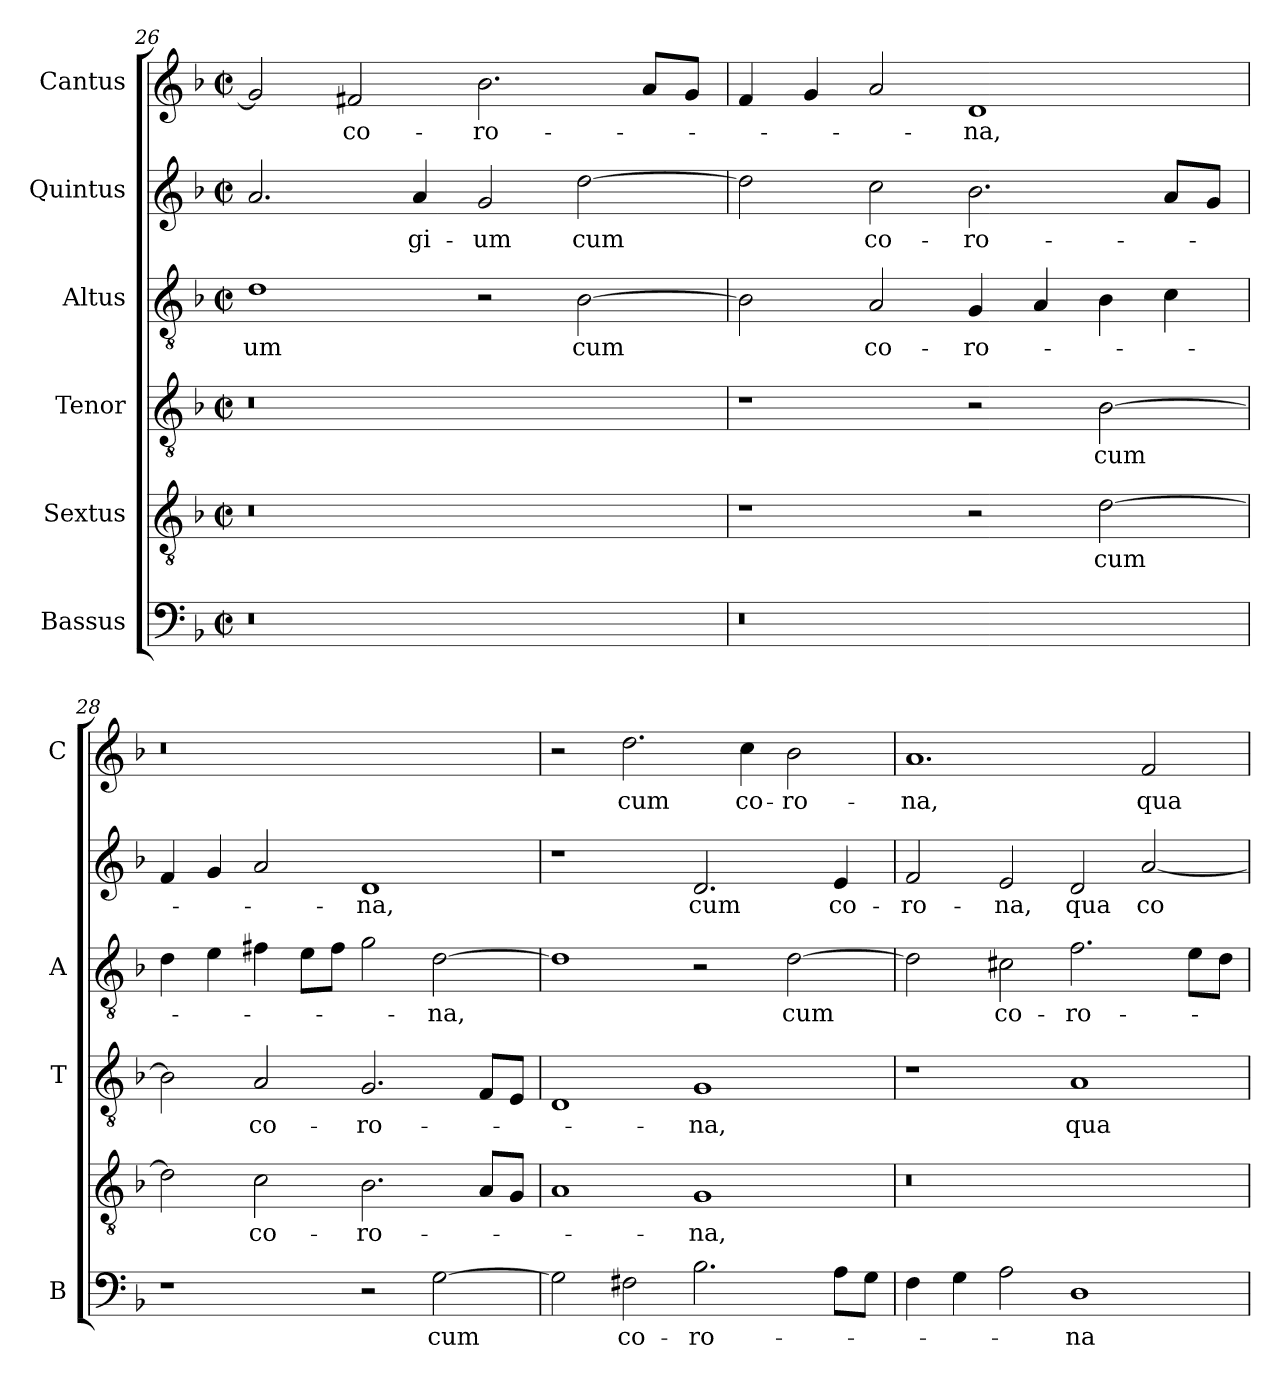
**kern	**text	**kern	**text	**kern	**text	**kern	**text	**kern	**text	**kern	**text
*part6	*part6	*part5	*part5	*part4	*part4	*part3	*part3	*part2	*part2	*part1	*part1
*staff6	*staff6	*staff5	*staff5	*staff4	*staff4	*staff3	*staff3	*staff2	*staff2	*staff1	*staff1
*I"Bassus	*	*I"Sextus	*	*I"Tenor	*	*I"Altus	*	*I"Quintus	*	*I"Cantus	*
*I'B	*	*	*	*I'T	*	*I'A	*	*	*	*I'C	*
*clefF4	*	*clefGv2	*	*clefGv2	*	*clefGv2	*	*clefG2	*	*clefG2	*
*k[b-]	*	*k[b-]	*	*k[b-]	*	*k[b-]	*	*k[b-]	*	*k[b-]	*
*F:	*	*F:	*	*F:	*	*F:	*	*F:	*	*F:	*
*M2/2	*	*M2/2	*	*M2/2	*	*M2/2	*	*M2/2	*	*M2/2	*
*met(c|)	*	*met(c|)	*	*met(c|)	*	*met(c|)	*	*met(c|)	*	*met(c|)	*
=26	=26	=26	=26	=26	=26	=26	=26	=26	=26	=26	=26
0r	.	0r	.	0r	.	1d	-um	2.a/	.	2g/]	.
.	.	.	.	.	.	.	.	.	.	2f#X/	co-
.	.	.	.	.	.	.	.	4a/	-gi-	.	.
.	.	.	.	.	.	2r	.	2g/	-um	2.b-\	-ro-
.	.	.	.	.	.	[2B-\	cum	[2dd\	cum	.	.
.	.	.	.	.	.	.	.	.	.	8a/L	.
.	.	.	.	.	.	.	.	.	.	8g/J	.
!!LO:PB:g=z
=27	=27	=27	=27	=27	=27	=27	=27	=27	=27	=27	=27
0r	.	1r	.	1r	.	2B-\]	.	2dd\]	.	4f/	.
.	.	.	.	.	.	.	.	.	.	4g/	.
.	.	.	.	.	.	2A/	co-	2cc\	co-	2a/	.
.	.	2r	.	2r	.	4G/	-ro-	2.b-\	-ro-	1d	-na,
.	.	.	.	.	.	4A/	.	.	.	.	.
.	.	[2d\	cum	[2B-\	cum	4B-\	.	.	.	.	.
.	.	.	.	.	.	4c\	.	8a/L	.	.	.
.	.	.	.	.	.	.	.	8g/J	.	.	.
=28	=28	=28	=28	=28	=28	=28	=28	=28	=28	=28	=28
1r	.	2d\]	.	2B-\]	.	4d\	.	4f/	.	0r	.
.	.	.	.	.	.	4e\	.	4g/	.	.	.
.	.	2c\	co-	2A/	co-	4f#X\	.	2a/	.	.	.
.	.	.	.	.	.	8e\L	.	.	.	.	.
.	.	.	.	.	.	8f#\J	.	.	.	.	.
2r	.	2.B-\	-ro-	2.G/	-ro-	2g\	.	1d	-na,	.	.
[2G\	cum	.	.	.	.	[2d\	-na,	.	.	.	.
.	.	8A/L	.	8F/L	.	.	.	.	.	.	.
.	.	8G/J	.	8E/J	.	.	.	.	.	.	.
=29	=29	=29	=29	=29	=29	=29	=29	=29	=29	=29	=29
2G\]	.	1A	.	1D	.	1d]	.	1r	.	2r	.
2F#X\	co-	.	.	.	.	.	.	.	.	2.dd\	cum
2.B-\	-ro-	1G	-na,	1G	-na,	2r	.	2.d/	cum	.	.
.	.	.	.	.	.	.	.	.	.	4cc\	co-
.	.	.	.	.	.	[2d\	cum	.	.	2b-\	-ro-
8A\L	.	.	.	.	.	.	.	4e/	co-	.	.
8G\J	.	.	.	.	.	.	.	.	.	.	.
!!LO:LB:g=z
=30	=30	=30	=30	=30	=30	=30	=30	=30	=30	=30	=30
4F\	.	0r	.	1r	.	2d\]	.	2f/	-ro-	1.a	-na,
4G\	.	.	.	.	.	.	.	.	.	.	.
2A\	.	.	.	.	.	2c#X\	co-	2e/	-na,	.	.
1D	-na	.	.	1A	qua	2.f\	-ro-	2d/	qua	.	.
.	.	.	.	.	.	.	.	[2a/	co-	2f/	qua
.	.	.	.	.	.	8e\L	.	.	.	.	.
.	.	.	.	.	.	8d\J	.	.	.	.	.
=	=	=	=	=	=	=	=	=	=	=	=
*-	*-	*-	*-	*-	*-	*-	*-	*-	*-	*-	*-
